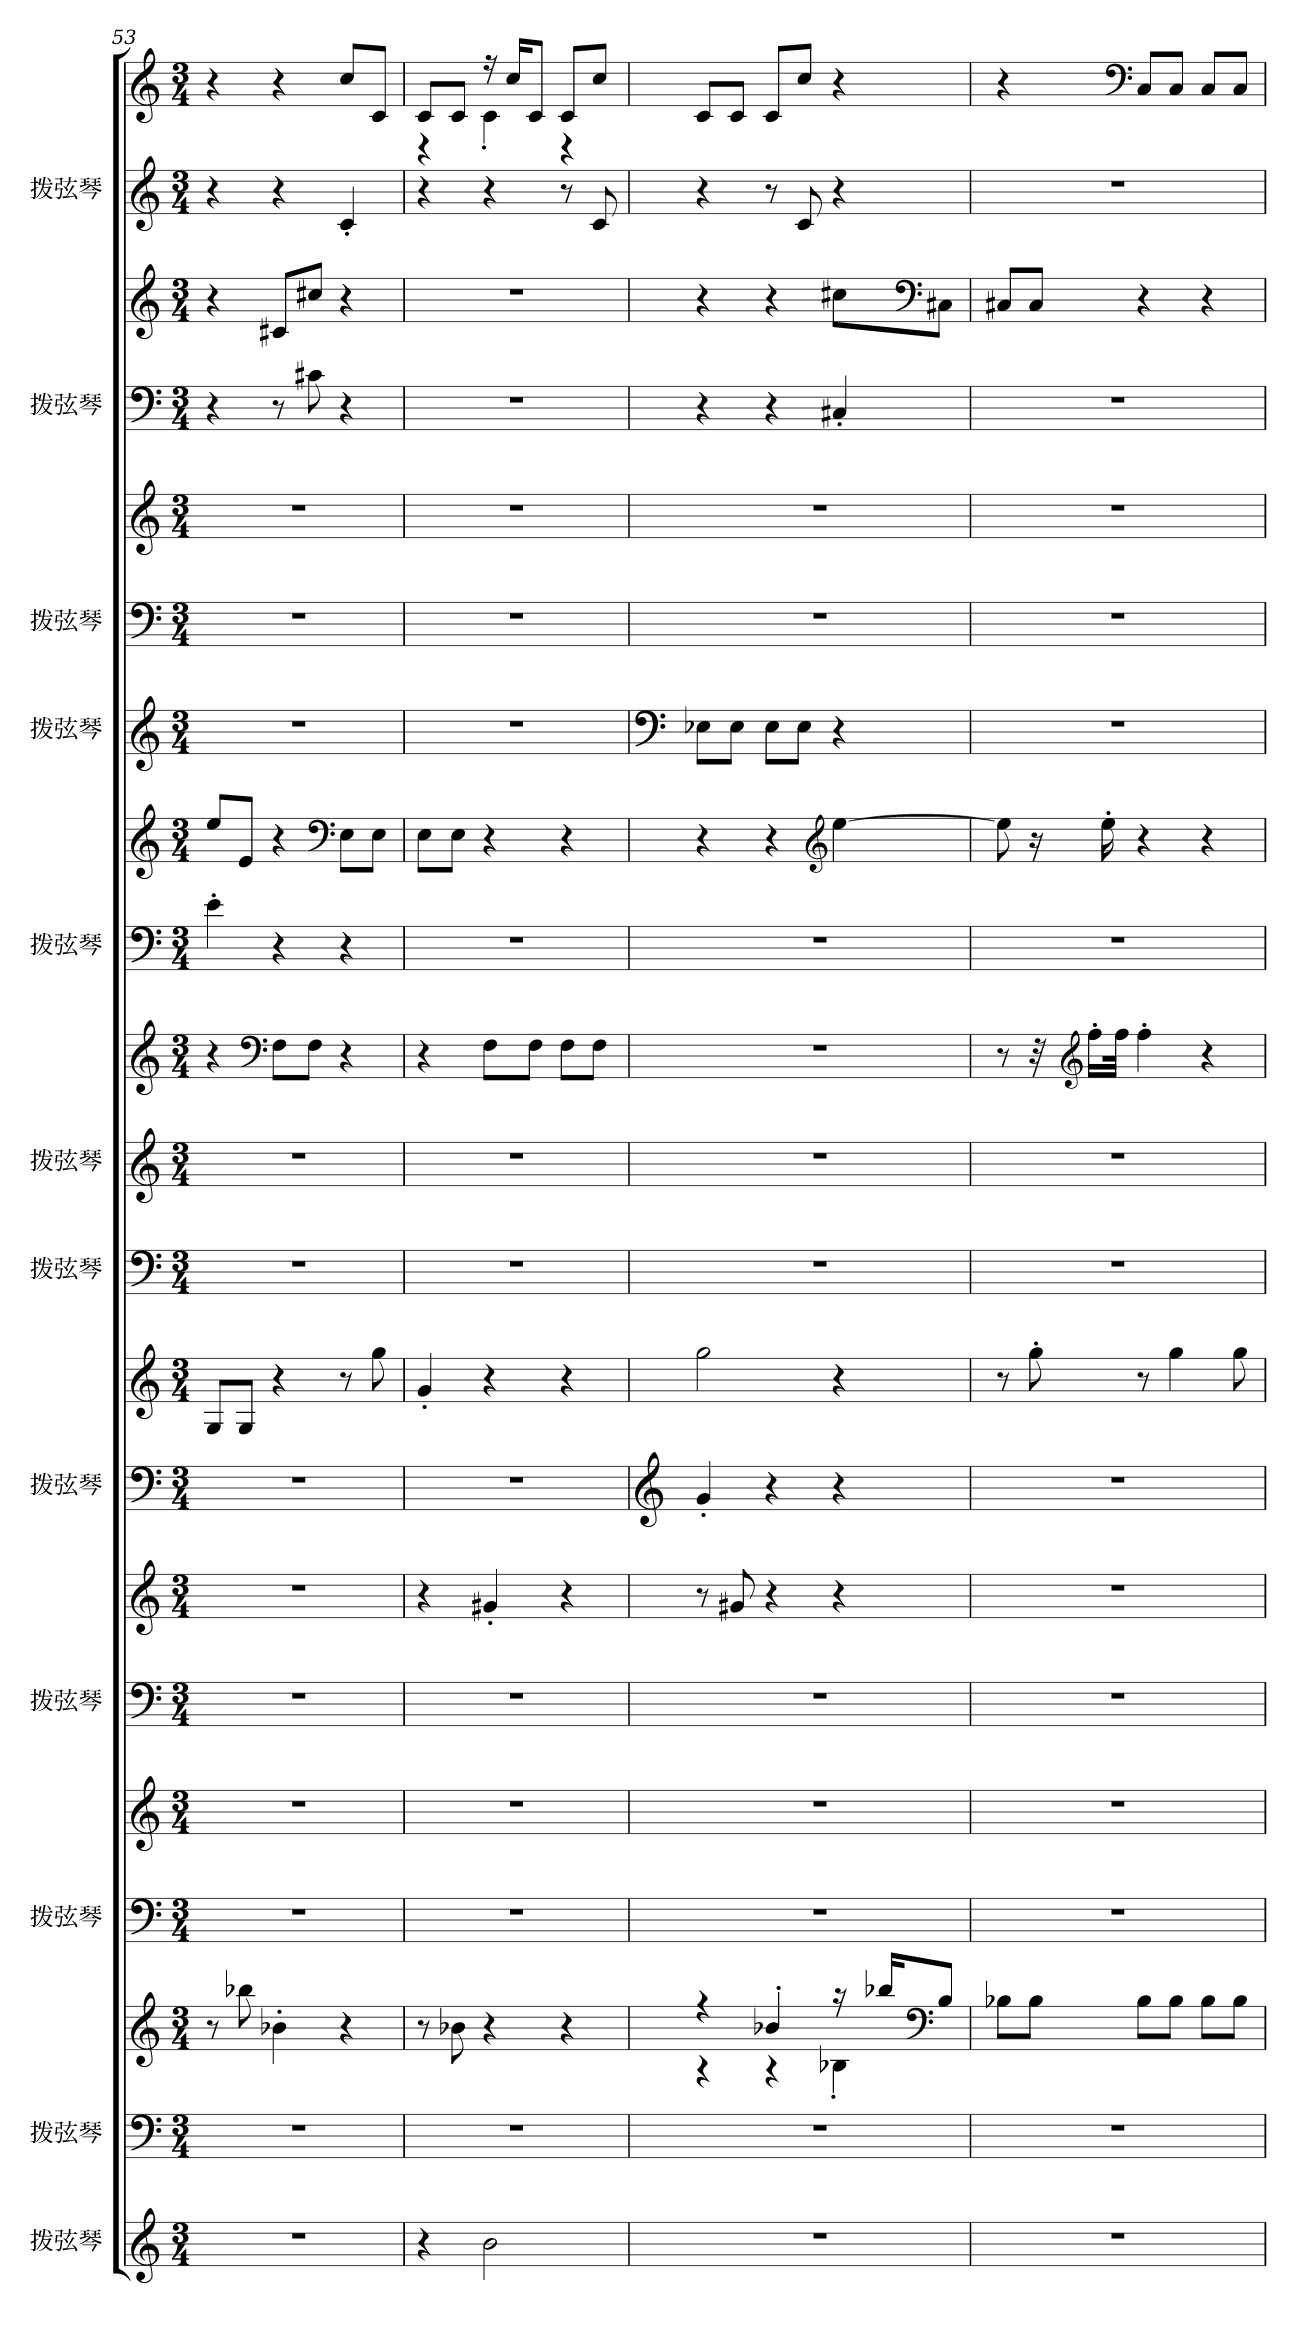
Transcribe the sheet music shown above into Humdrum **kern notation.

**kern	**kern	**kern	**kern	**kern	**kern	**kern	**kern	**kern	**kern	**kern	**kern	**kern	**kern	**kern	**kern	**kern	**kern	**kern	**kern	**kern
*part12	*part11	*part11	*part10	*part10	*part9	*part9	*part8	*part8	*part7	*part6	*part6	*part5	*part5	*part4	*part3	*part3	*part2	*part2	*part1	*part1
*staff21	*staff20	*staff19	*staff18	*staff17	*staff16	*staff15	*staff14	*staff13	*staff12	*staff11	*staff10	*staff9	*staff8	*staff7	*staff6	*staff5	*staff4	*staff3	*staff2	*staff1
*I"拨弦琴	*I"拨弦琴	*	*I"拨弦琴	*	*I"拨弦琴	*	*I"拨弦琴	*	*I"拨弦琴	*I"拨弦琴	*	*I"拨弦琴	*	*I"拨弦琴	*I"拨弦琴	*	*I"拨弦琴	*	*I"拨弦琴	*
!!LO:PB:g=z
*clefG2	*clefF4	*clefG2	*clefF4	*clefG2	*clefF4	*clefG2	*clefF4	*clefG2	*clefF4	*clefG2	*clefG2	*clefF4	*clefG2	*clefG2	*clefF4	*clefG2	*clefF4	*clefG2	*clefG2	*clefG2
*k[]	*k[]	*k[]	*k[]	*k[]	*k[]	*k[]	*k[]	*k[]	*k[]	*k[]	*k[]	*k[]	*k[]	*k[]	*k[]	*k[]	*k[]	*k[]	*k[]	*k[]
*M3/4	*M3/4	*M3/4	*M3/4	*M3/4	*M3/4	*M3/4	*M3/4	*M3/4	*M3/4	*M3/4	*M3/4	*M3/4	*M3/4	*M3/4	*M3/4	*M3/4	*M3/4	*M3/4	*M3/4	*M3/4
=53	=53	=53	=53	=53	=53	=53	=53	=53	=53	=53	=53	=53	=53	=53	=53	=53	=53	=53	=53	=53
2.r	2.r	8r	2.r	2.r	2.r	2.r	2.r	8G/L	2.r	2.r	4r	4e'\	8ee/L	2.r	2.r	2.r	4r	4r	4r	4r
.	.	8bb-X\	.	.	.	.	.	8G/J	.	.	.	.	8e/J	.	.	.	.	.	.	.
*	*	*	*	*	*	*	*	*	*	*	*clefF4	*	*	*	*	*	*	*	*	*
.	.	4b-X'\	.	.	.	.	.	4r	.	.	8F\L	4r	4r	.	.	.	8r	8c#X/L	4r	4r
.	.	.	.	.	.	.	.	.	.	.	8F\J	.	.	.	.	.	8c#X\	8cc#X/J	.	.
*	*	*	*	*	*	*	*	*	*	*	*	*	*clefF4	*	*	*	*	*	*	*
.	.	4r	.	.	.	.	.	8r	.	.	4r	4r	8E\L	.	.	.	4r	4r	4c'/	8cc/L
.	.	.	.	.	.	.	.	8gg\	.	.	.	.	8E\J	.	.	.	.	.	.	8c/J
=54	=54	=54	=54	=54	=54	=54	=54	=54	=54	=54	=54	=54	=54	=54	=54	=54	=54	=54	=54	=54
*	*	*	*	*	*	*	*	*	*	*	*	*	*	*	*	*	*	*	*	*^
4r	2.r	8r	2.r	2.r	2.r	4r	2.r	4g'/	2.r	2.r	4r	2.r	8E\L	2.r	2.r	2.r	2.r	2.r	4r	8c/L	4r
.	.	8b-X\	.	.	.	.	.	.	.	.	.	.	8E\J	.	.	.	.	.	.	8c/J	.
2b\	.	4r	.	.	.	4g#X'/	.	4r	.	.	8F\L	.	4r	.	.	.	.	.	4r	16r	4c'\
.	.	.	.	.	.	.	.	.	.	.	.	.	.	.	.	.	.	.	.	16cc/KL	.
.	.	.	.	.	.	.	.	.	.	.	8F\J	.	.	.	.	.	.	.	.	8c/J	.
.	.	4r	.	.	.	4r	.	4r	.	.	8F\L	.	4r	.	.	.	.	.	8r	8c/L	4r
.	.	.	.	.	.	.	.	.	.	.	8F\J	.	.	.	.	.	.	.	8c/	8cc/J	.
*	*	*	*	*	*	*	*	*	*	*	*	*	*	*	*	*	*	*	*	*v	*v
=55	=55	=55	=55	=55	=55	=55	=55	=55	=55	=55	=55	=55	=55	=55	=55	=55	=55	=55	=55	=55
*	*	*	*	*	*	*	*clefG2	*	*	*	*	*	*	*clefF4	*	*	*	*	*	*
*	*	*^	*	*	*	*	*	*	*	*	*	*	*	*	*	*	*	*	*	*
2.r	2.r	4r	4r	2.r	2.r	2.r	8r	4g'/	2gg\	2.r	2.r	2.r	2.r	4r	8E-X\L	2.r	2.r	4r	4r	4r	8c/L
.	.	.	.	.	.	.	8g#X/	.	.	.	.	.	.	.	8E-\J	.	.	.	.	.	8c/J
.	.	4b-X'/	4r	.	.	.	4r	4r	.	.	.	.	.	4r	8E-\L	.	.	4r	4r	8r	8c/L
.	.	.	.	.	.	.	.	.	.	.	.	.	.	.	8E-\J	.	.	.	.	8c/	8cc/J
*	*	*	*	*	*	*	*	*	*	*	*	*	*	*clefG2	*	*	*	*	*	*	*
.	.	16r	4B-X'\	.	.	.	4r	4r	4r	.	.	.	.	[4ee\	4r	.	.	4C#X'/	8cc#X\L	4r	4r
.	.	16bb-X/KL	.	.	.	.	.	.	.	.	.	.	.	.	.	.	.	.	.	.	.
*	*	*clefF4	*	*	*	*	*	*	*	*	*	*	*	*	*	*	*	*	*clefF4	*	*
.	.	8B-/J	.	.	.	.	.	.	.	.	.	.	.	.	.	.	.	.	8C#X\J	.	.
*	*	*v	*v	*	*	*	*	*	*	*	*	*	*	*	*	*	*	*	*	*	*
!!LO:PB:g=z
=56	=56	=56	=56	=56	=56	=56	=56	=56	=56	=56	=56	=56	=56	=56	=56	=56	=56	=56	=56	=56
2.r	2.r	8B-X\L	2.r	2.r	2.r	2.r	2.r	8r	2.r	2.r	8r	2.r	8ee\]	2.r	2.r	2.r	2.r	8C#X/L	2.r	4r
.	.	8B-\J	.	.	.	.	.	8gg'\	.	.	32r	.	16r	.	.	.	.	8C#/J	.	.
*	*	*	*	*	*	*	*	*	*	*	*clefG2	*	*	*	*	*	*	*	*	*
.	.	.	.	.	.	.	.	.	.	.	16ff'\LL	.	.	.	.	.	.	.	.	.
.	.	.	.	.	.	.	.	.	.	.	.	.	16ee'\	.	.	.	.	.	.	.
.	.	.	.	.	.	.	.	.	.	.	32ff\JJk	.	.	.	.	.	.	.	.	.
*	*	*	*	*	*	*	*	*	*	*	*	*	*	*	*	*	*	*	*	*clefF4
.	.	8B-\L	.	.	.	.	.	8r	.	.	4ff'\	.	4r	.	.	.	.	4r	.	8C/L
.	.	8B-\J	.	.	.	.	.	4gg\	.	.	.	.	.	.	.	.	.	.	.	8C/J
.	.	8B-\L	.	.	.	.	.	.	.	.	4r	.	4r	.	.	.	.	4r	.	8C/L
.	.	8B-\J	.	.	.	.	.	8gg\	.	.	.	.	.	.	.	.	.	.	.	8C/J
=	=	=	=	=	=	=	=	=	=	=	=	=	=	=	=	=	=	=	=	=
*-	*-	*-	*-	*-	*-	*-	*-	*-	*-	*-	*-	*-	*-	*-	*-	*-	*-	*-	*-	*-
